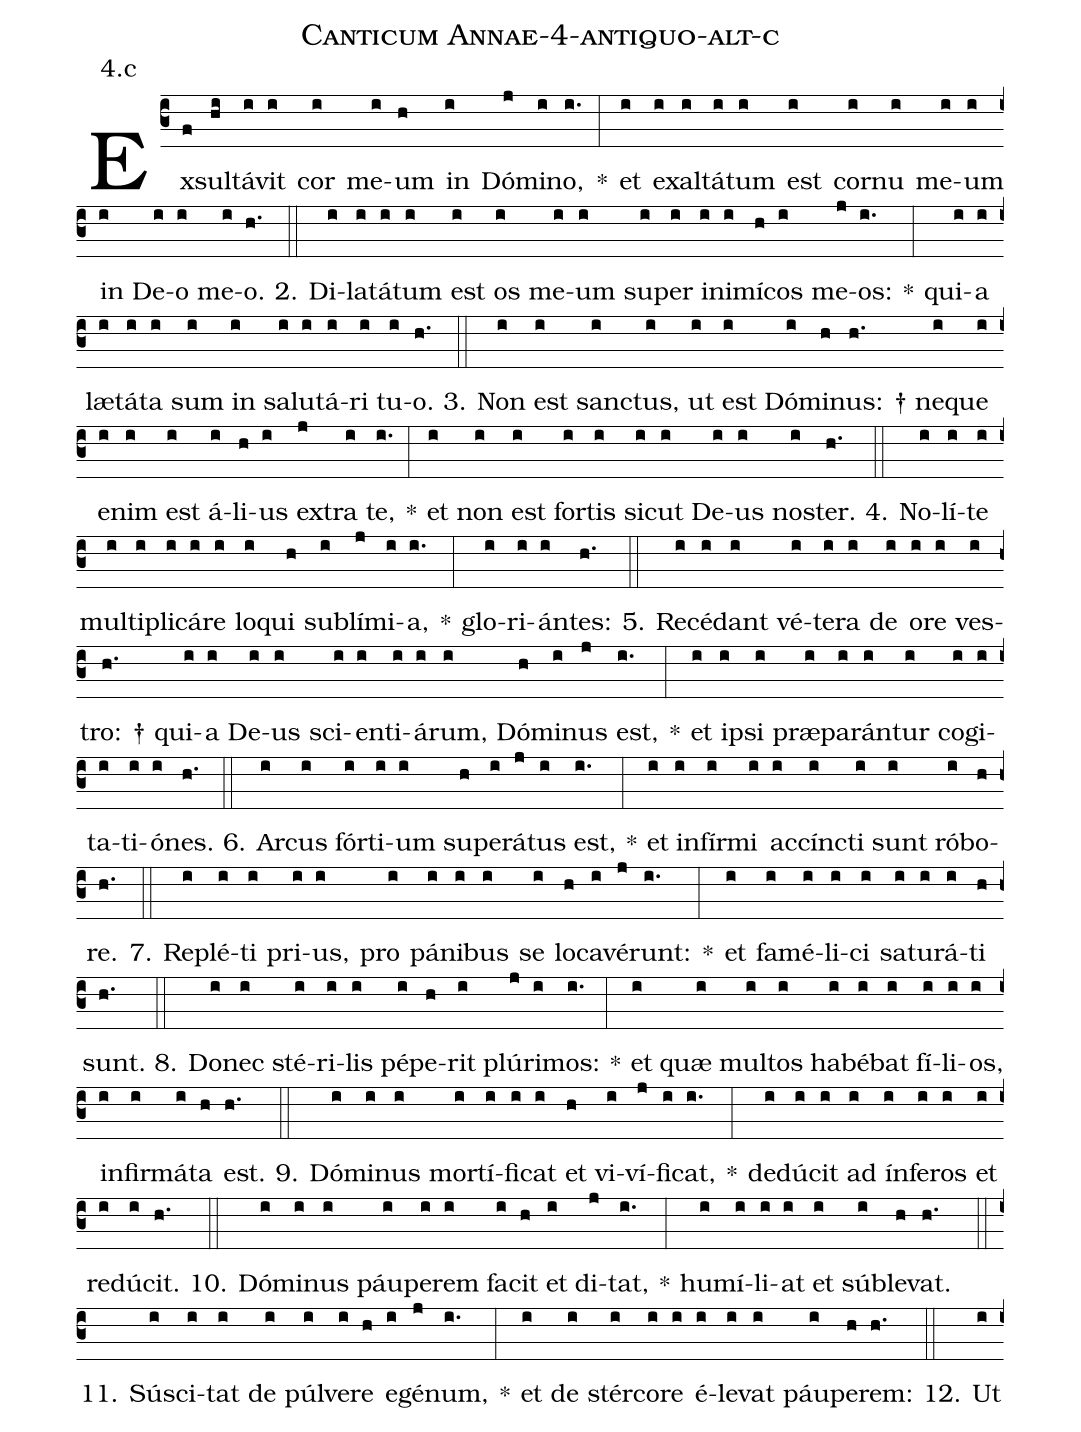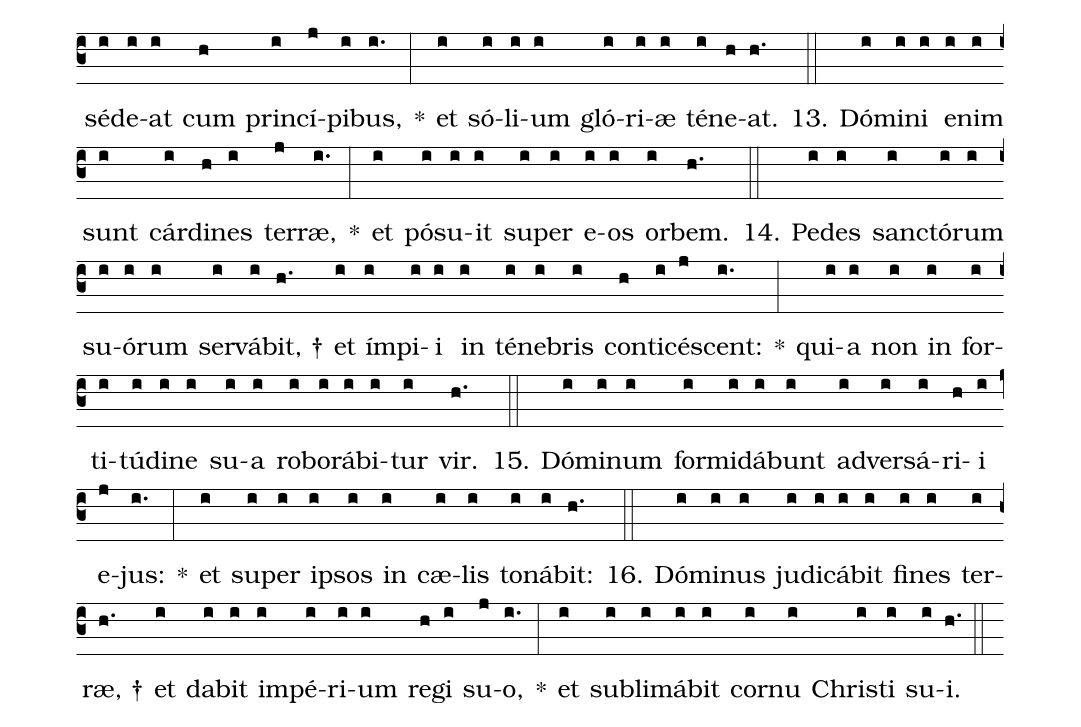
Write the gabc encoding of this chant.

name: Canticum Annae-4-antiquo-alt-c;
annotation: 4.c;
%%
(c3)Ex(f)sul(hi)tá(i)vit(i) cor(i) me(i)um(h) in(i) Dó(j)mi(i)no,(i.) *(:) et(i) ex(i)al(i)tá(i)tum(i) est(i) cor(i)nu(i) me(i)um(i) in(i) De(i)o(i) me(i)o.(h.) (::)
2. Di(i)la(i)tá(i)tum(i) est(i) os(i) me(i)um(i) su(i)per(i) in(i)i(i)mí(h)cos(i) me(j)os:(i.) *(:) qui(i)a(i) læ(i)tá(i)ta(i) sum(i) in(i) sa(i)lu(i)tá(i)ri(i) tu(i)o.(h.) (::)
3. Non(i) est(i) sanc(i)tus,(i) ut(i) est(i) Dó(i)mi(h)nus: †(h.) ne(i)que(i) e(i)nim(i) est(i) á(i)li(h)us(i) ex(j)tra(i) te,(i.) *(:) et(i) non(i) est(i) for(i)tis(i) sic(i)ut(i) De(i)us(i) nos(i)ter.(h.) (::)
4. No(i)lí(i)te(i) mul(i)ti(i)pli(i)cá(i)re(i) lo(i)qui(h) sub(i)lí(j)mi(i)a,(i.) *(:) glo(i)ri(i)án(i)tes:(h.) (::)
5. Re(i)cé(i)dant(i) vé(i)te(i)ra(i) de(i) o(i)re(i) ves(i)tro: †(h.) qui(i)a(i) De(i)us(i) sci(i)en(i)ti(i)á(i)rum,(i) Dó(h)mi(i)nus(j) est,(i.) *(:) et(i) ip(i)si(i) præ(i)pa(i)rán(i)tur(i) co(i)gi(i)ta(i)ti(i)ó(i)nes.(h.) (::)
6. Ar(i)cus(i) fór(i)ti(i)um(i) su(h)pe(i)rá(j)tus(i) est,(i.) *(:) et(i) in(i)fír(i)mi(i) ac(i)cínc(i)ti(i) sunt(i) ró(i)bo(h)re.(h.) (::)
7. Re(i)plé(i)ti(i) pri(i)us,(i) pro(i) pá(i)ni(i)bus(i) se(i) lo(h)ca(i)vé(j)runt:(i.) *(:) et(i) fa(i)mé(i)li(i)ci(i) sa(i)tu(i)rá(i)ti(h) sunt.(h.) (::)
8. Do(i)nec(i) sté(i)ri(i)lis(i) pé(i)pe(h)rit(i) plú(j)ri(i)mos:(i.) *(:) et(i) quæ(i) mul(i)tos(i) ha(i)bé(i)bat(i) fí(i)li(i)os,(i) in(i)fir(i)má(i)ta(h) est.(h.) (::)
9. Dó(i)mi(i)nus(i) mor(i)tí(i)fi(i)cat(i) et(h) vi(i)ví(j)fi(i)cat,(i.) *(:) de(i)dú(i)cit(i) ad(i) ín(i)fe(i)ros(i) et(i) re(i)dú(i)cit.(h.) (::)
10. Dó(i)mi(i)nus(i) páu(i)pe(i)rem(i) fa(i)cit(h) et(i) di(j)tat,(i.) *(:) hu(i)mí(i)li(i)at(i) et(i) súb(i)le(h)vat.(h.) (::)
11. Sú(i)sci(i)tat(i) de(i) púl(i)ve(i)re(h) e(i)gé(j)num,(i.) *(:) et(i) de(i) stér(i)co(i)re(i) é(i)le(i)vat(i) páu(i)pe(h)rem:(h.) (::)
12. Ut(i) sé(i)de(i)at(i) cum(h) prin(i)cí(j)pi(i)bus,(i.) *(:) et(i) só(i)li(i)um(i) gló(i)ri(i)æ(i) té(i)ne(h)at.(h.) (::)
13. Dó(i)mi(i)ni(i) e(i)nim(i) sunt(i) cár(i)di(h)nes(i) ter(j)ræ,(i.) *(:) et(i) pó(i)su(i)it(i) su(i)per(i) e(i)os(i) or(i)bem.(h.) (::)
14. Pe(i)des(i) sanc(i)tó(i)rum(i) su(i)ó(i)rum(i) ser(i)vá(i)bit, †(h.) et(i) ím(i)pi(i)i(i) in(i) té(i)ne(i)bris(i) con(h)ti(i)cé(j)scent:(i.) *(:) qui(i)a(i) non(i) in(i) for(i)ti(i)tú(i)di(i)ne(i) su(i)a(i) ro(i)bo(i)rá(i)bi(i)tur(i) vir.(h.) (::)
15. Dó(i)mi(i)num(i) for(i)mi(i)dá(i)bunt(i) ad(i)ver(i)sá(i)ri(h)i(i) e(j)jus:(i.) *(:) et(i) su(i)per(i) ip(i)sos(i) in(i) cæ(i)lis(i) to(i)ná(i)bit:(h.) (::)
16. Dó(i)mi(i)nus(i) ju(i)di(i)cá(i)bit(i) fi(i)nes(i) ter(i)ræ, †(h.) et(i) da(i)bit(i) im(i)pé(i)ri(i)um(i) re(h)gi(i) su(j)o,(i.) *(:) et(i) sub(i)li(i)má(i)bit(i) cor(i)nu(i) Chris(i)ti(i) su(i)i.(h.) (::)
